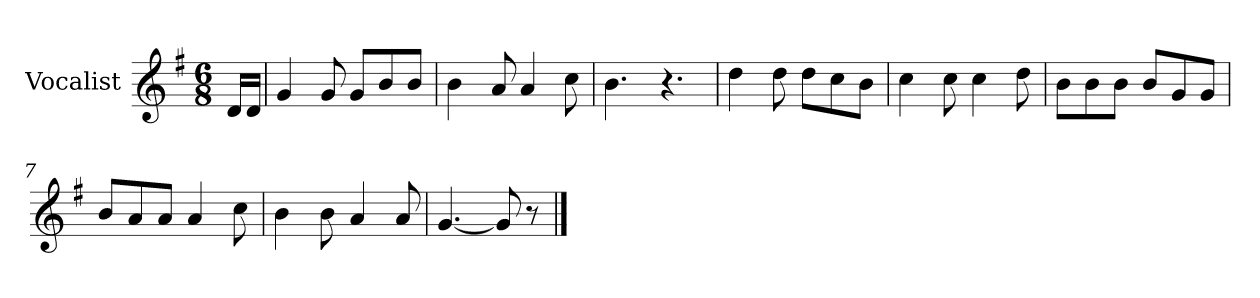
**kern
*part1
*staff1
*I"Vocalist
*k[f#]
*G:
*M6/8
=
16dLL
16dJJ
=1
4g
8g
8gL
8b
8bJ
=2
4b
8a
4a
8cc
=3
4.b
4.r
=4
4dd
8dd
8ddL
8cc
8bJ
=5
4cc
8cc
4cc
8dd
=6
8bL
8b
8bJ
8bL
8g
8gJ
=7
8bL
8a
8aJ
4a
8cc
=8
4b
8b
4a
8a
=9
[4.g
8g]
8r
==
*-
